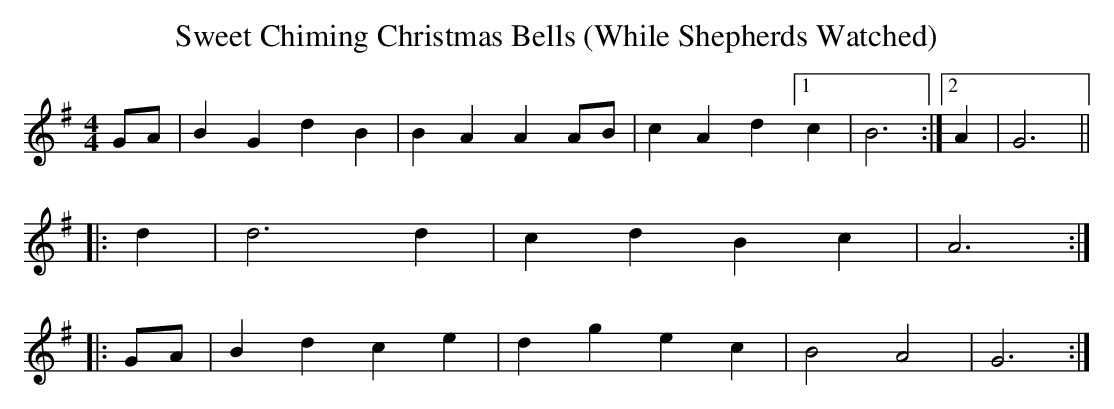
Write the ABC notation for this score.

X:1
T: Sweet Chiming Christmas Bells (While Shepherds Watched)
M: 4/4
L: 1/8
K: G
   GA | B2 G2 d2 B2 | B2 A2 A2 AB | c2 A2 d2 [1 c2 | B6 :|2 A2 | G6 ||
|: d2 | d6       d2 | c2 d2 B2 c2 | A6 :|
|: GA | B2 d2 c2 e2 | d2 g2 e2 c2 | B4 A4 | G6 :|
